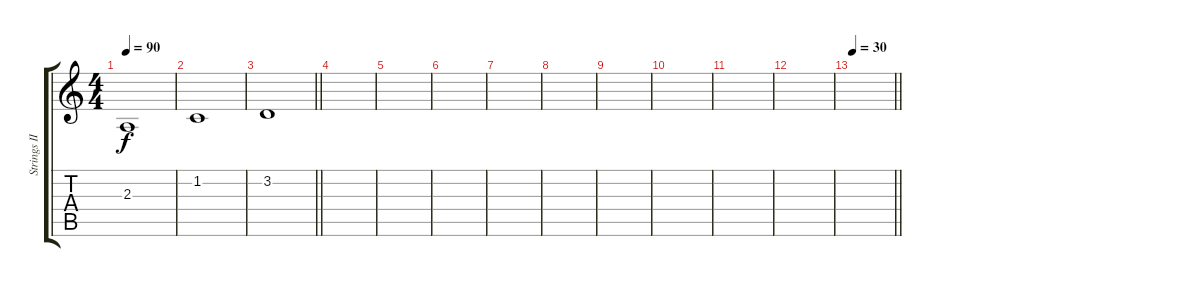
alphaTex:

\track ("Strings II" "Strings II") {instrument stringensemble1}
\staff {score tabs}
\tuning (E4 B3 G3 D3 A2 E2) {hide}
\ts (4 4)
\tempo 90
\clef g2
\ks c
2.3{t}.1{dy f volume 2} |
1.2.1{volume 7} |
\barLineRight lightlight
3.2.1{volume 0} |
\section ("" "")
|
|
|
|
|
|
|
|
|
\tempo 30
\barLineRight lightlight
